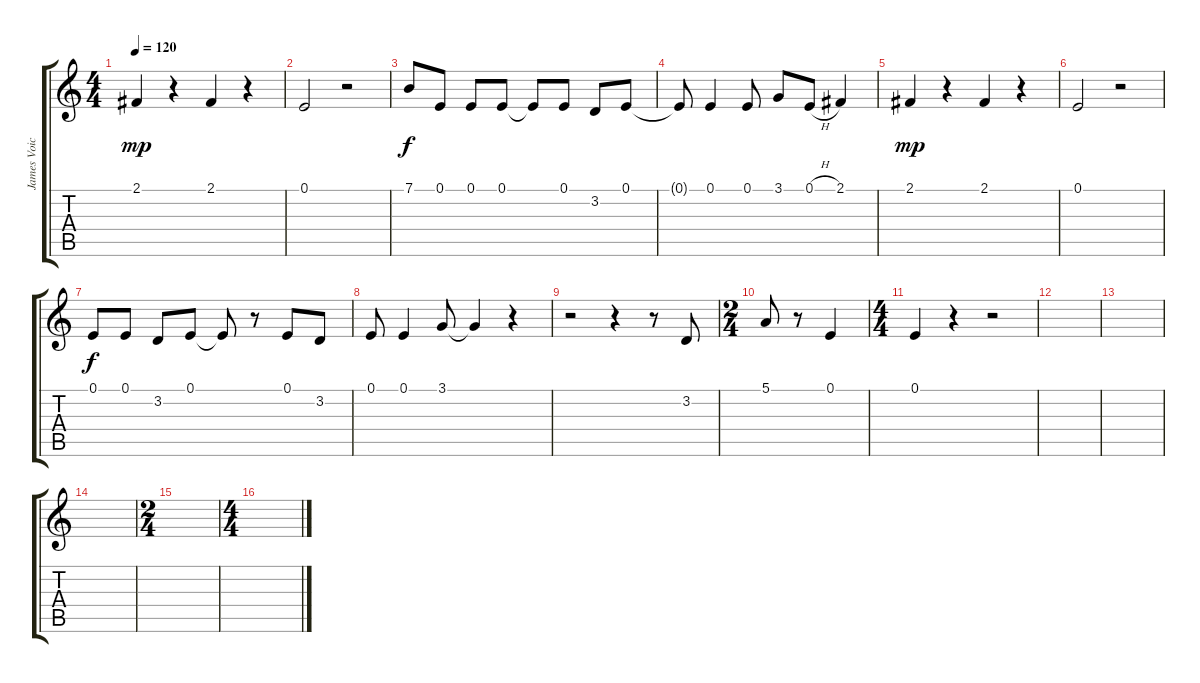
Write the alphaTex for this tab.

\track ("James Voice" "James Voic") {instrument cello}
\staff {score tabs}
\tuning (E4 B3 G3 D3 A2 E2) {hide}
\ts (4 4)
\tempo 120
\clef g2
\ks c
2.1.4{dy mp} r.4 2.1.4 r.4 |
0.1.2 r.2 |
7.1.8{dy f} 0.1.8 0.1.8 0.1.8 0.1{t}.8 0.1.8 3.2.8 0.1.8 |
0.1{t}.8 0.1.4 0.1.8 3.1.8 0.1{h}.8 2.1.4 |
2.1.4{dy mp} r.4 2.1.4 r.4 |
0.1.2 r.2 |
0.1.8{dy f} 0.1.8 3.2.8 0.1.8 0.1{t}.8 r.8 0.1.8 3.2.8 |
0.1.8 0.1.4 3.1.8 3.1{t}.4 r.4 |
r.2 r.4 r.8 3.2.8 |
\ts (2 4)
5.1.8 r.8 0.1.4 |
\ts (4 4)
0.1.4 r.4 r.2 |
|
|
|
\ts (2 4)
|
\ts (4 4)
